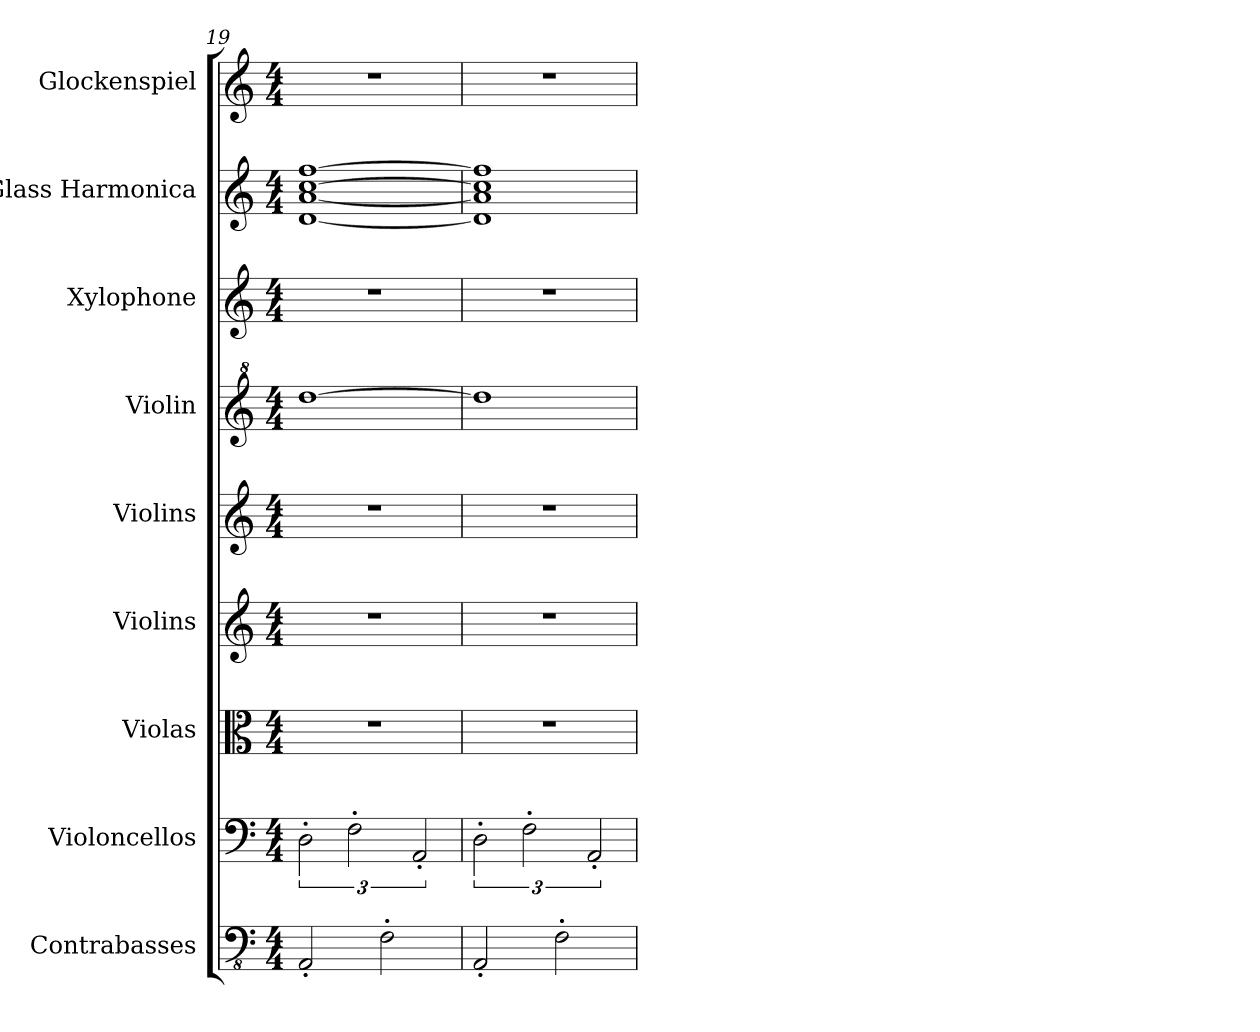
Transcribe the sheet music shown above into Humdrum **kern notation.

**kern	**kern	**kern	**kern	**kern	**kern	**kern	**kern	**kern
*part9	*part8	*part7	*part6	*part5	*part4	*part3	*part2	*part1
*staff9	*staff8	*staff7	*staff6	*staff5	*staff4	*staff3	*staff2	*staff1
*I"Contrabasses	*I"Violoncellos	*I"Violas	*I"Violins	*I"Violins	*I"Violin	*I"Xylophone	*I"Glass Harmonica	*I"Glockenspiel
*I'Cbs.	*I'Vcs.	*I'Vlas.	*I'Vlns.	*I'Vlns.	*I'Vln.	*I'Xyl.	*I'Gla. Har.	*I'Glk.
*clefFv4	*clefF4	*clefC3	*clefG2	*clefG2	*clefG^2	*clefG2	*clefG2	*clefG2
*	*	*	*	*	*	*ITrd-7c-12	*	*ITrd-14c-24
*k[]	*k[]	*k[]	*k[]	*k[]	*k[]	*k[]	*k[]	*k[]
*M4/4	*M4/4	*M4/4	*M4/4	*M4/4	*M4/4	*M4/4	*M4/4	*M4/4
=19	=19	=19	=19	=19	=19	=19	=19	=19
2AAA'/	3D'\	1r	1r	1r	[1ddd	1r	[1d [1a [1cc [1ff	1r
.	3F'\	.	.	.	.	.	.	.
2FF'\	.	.	.	.	.	.	.	.
.	3AA'/	.	.	.	.	.	.	.
=20	=20	=20	=20	=20	=20	=20	=20	=20
2AAA'/	3D'\	1r	1r	1r	1ddd]	1r	1d] 1a] 1cc] 1ff]	1r
.	3F'\	.	.	.	.	.	.	.
2FF'\	.	.	.	.	.	.	.	.
.	3AA'/	.	.	.	.	.	.	.
=	=	=	=	=	=	=	=	=
*-	*-	*-	*-	*-	*-	*-	*-	*-
